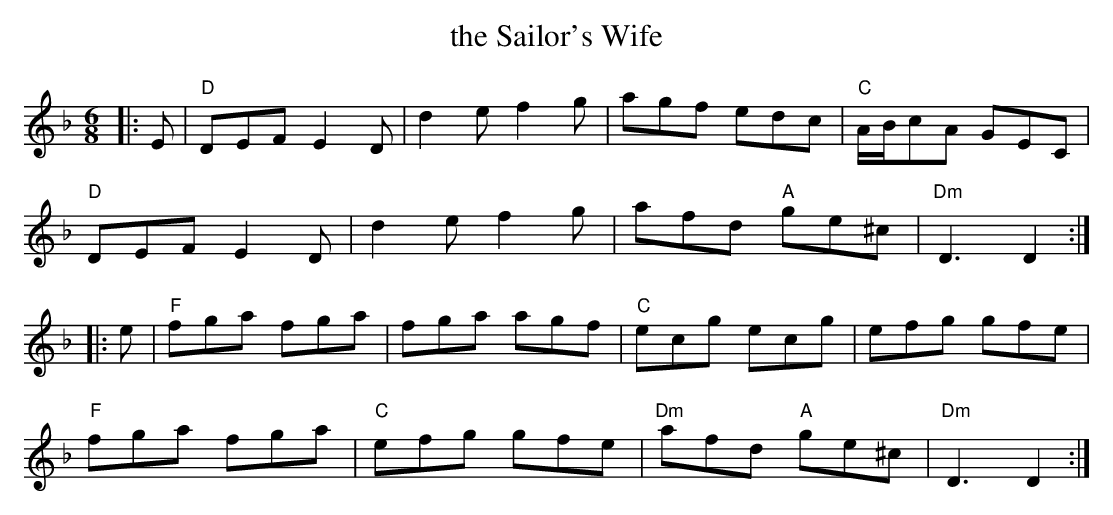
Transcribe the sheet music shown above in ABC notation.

X:1
T: the Sailor's Wife
M: 6/8
L: 1/8
K: Dm
|:E |\
"D"DEF E2D | d2e f2g | agf edc | "C"A/B/cA GEC |
"D"DEF E2D | d2e f2g | afd "A"ge^c | "Dm"D3 D2 :|
|: e |\
"F"fga fga | fga agf | "C"ecg ecg | efg gfe |
"F"fga fga | "C"efg gfe | "Dm"afd "A"ge^c | "Dm"D3 D2 :|
